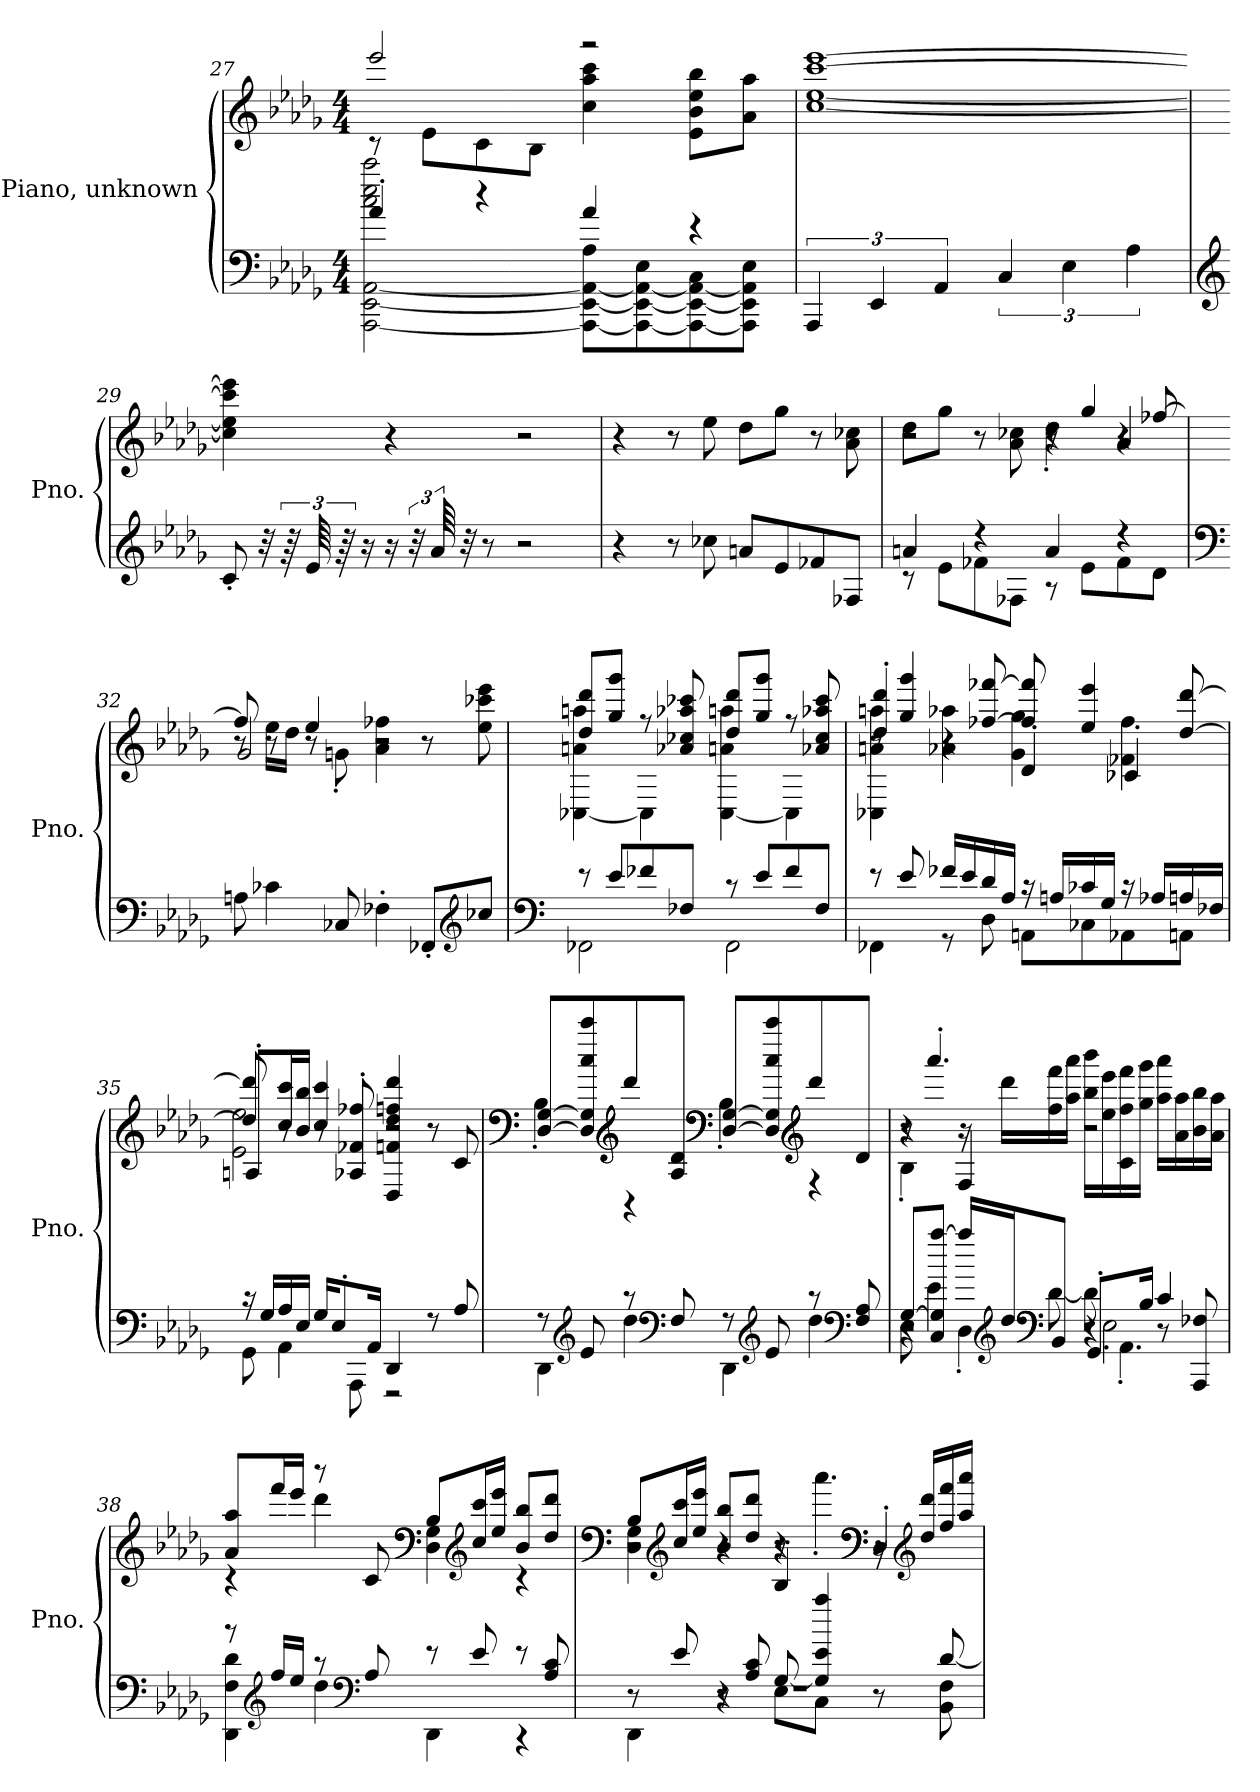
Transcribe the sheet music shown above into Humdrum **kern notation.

**kern	**kern
*part1	*part1
*staff2	*staff1
*I"Piano, unknown	*
*I'Pno.	*
*clefF4	*clefG2
*k[b-e-a-d-g-]	*k[b-e-a-d-g-]
*M4/4	*M4/4
=27	=27
*^	*^
4a-'/	[2AAA-\ [2EE-\ [2AA-\ 2cc\ 2ee-\ 2ccc\	2eee-/	8r
.	.	.	8e-\L
4r	.	.	8c\
.	.	.	8B-\J
4a-/	8AAA-\_ 8EE-\_ 8AA-\_ 8A-\L	2r	4cc\ 4aa-\ 4ccc\
.	8AAA-\_ 8EE-\_ 8AA-\_ 8E-\	.	.
4r	8AAA-\_ 8EE-\_ 8AA-\_ 8C\	.	8e-\ 8b-\ 8ee-\ 8bb-\L
.	8AAA-\] 8EE-\] 8AA-\] 8E-\J	.	8a-\ 8aa-\J
*v	*v	*	*
*	*v	*v
=28	=28
6AAA-/	[1cc [1ee- [1ccc [1eee-
6EE-/	.
6AA-/	.
6C/	.
6E-\	.
6A-\	.
!!LO:LB:g=z
=29	=29
*clefG2	*
8c'/	4cc\] 4ee-\] 4ccc\] 4eee-\]
32r	.
96r	.
96e-/	.
96r	.
16r	.
16r	4r
48r	.
96a-/	.
32r	.
8r	.
2r	2r
=30	=30
4r	4r
8r	8r
8cc-X\	8ee-\
8an/L	8dd-\L
8e-/	8gg-\J
8f-X/	8r
8F-X/J	8a-\ 8cc-X\
=31	=31
*^	*^
*	*	*	*^
4an/	8r	2r	8dd-\L	2r
.	8e-\L	.	8gg-\J	.
4r	8f-X\	.	8r	.
.	8F-X\J	.	8a-\ 8cc-X\	.
4a/	8r	8r	4dd-'\	4r
.	8e-\L	4gg-/	.	.
4r	8f-\	.	4r	4a-/
.	8d-\J	[8ff-X/	.	.
*v	*v	*	*	*
!!LO:LB:g=z	!!	!!
=32	=32	=32	=32
*clefF4	*	*	*
8An\	8ff-/]	8r	2g-/
4c-X\	8r	16ee-\LL	.
.	.	16dd-\JJ	.
.	4ee-/	8r	.
8C-X/	.	8gn'\	.
4F-X'\	2r	4a-\ 4ff-X\	2r
8FF-X'/L	.	8r	.
*clefG2	*	*	*
8cc-X/J	.	8ee-\ 8ccc-X\ 8eee-\	.
*	*v	*v	*v
=33	=33
*clefF4	*
*^	*^
8r	2FF-X\	8dd-/ 8ddd-/L	[4C-X\ 4an\ 4aan\
8e-/L	.	8gg-/ 8ggg-/J	.
8f-X/	.	8r	4C-\]
8F-X/J	.	8a-X/ 8cc-X/ 8aa-X/ 8ccc-X/	.
8r	2FF-\	8dd-/ 8ddd-/L	[4C-\ 4an\ 4aan\
8e-/L	.	8gg-/ 8ggg-/J	.
8f-/	.	8r	4C-\]
8F-/J	.	8a-X/ 8cc-/ 8aa-X/ 8ccc-/	.
!!LO:LB:g=z
=34	=34	=34	=34
*	*	*	*^
8r	4FF-X\	8r	4C-X\ 4an\ 4aan\	4dd-/' 4ddd-/'
8e-/	.	4gg-/ 4ggg-/	.	.
16f-X/LL	8r	.	4a-X\ 4aa-X\	4r
16e-/	.	.	.	.
16d-/	8D-\	[8ff-X/ [8fff-X/	.	.
16A-/JJ	.	.	.	.
16r	8AAn\L	8ff-/] 8fff-/]	4g-\ 4gg-\	4d-'/
16An/LL	.	.	.	.
16c-X/	8C-X\	4ee-/ 4eee-/	.	.
16G-/JJ	.	.	.	.
16r	8AA-X\	.	4f-X\ 4ff-\	4c-X'/
16A-X/LL	.	.	.	.
16An/	8AAn\J	[8dd-/ [8ddd-/	.	.
16F-X/JJ	.	.	.	.
=35	=35	=35	=35	=35
16r	8GG-\	8dd-/] 8ddd-/]	2e-\ 2ee-\	8An'/L
16G-/LL	.	.	.	.
16A-/	4AA-\	8r	.	16cc/ 16ccc/L
16E-/JJ	.	.	.	16b-/ 16bb-/JJ
16G-/KL	.	4cc/ 4ccc/	.	8r
8E-'/	.	.	.	.
.	8AAA-\	.	.	8A-X/' 8f-X/' 8ff-X/'
16AA-/Jk	.	.	.	.
4DD-/	2r	2r	2r	4D-/ 4fn/ 4dd-/ 4ffn/ 4ddd-/
8r	.	.	.	8r
8A-/	.	.	.	8c/
*	*	*v	*v	*v
!!LO:LB:g=z
=36	=36	=36
*	*	*clefF4
*	*	*^
8r	4DD-\	[8D-/ [8G-/L	4B-'\
*clefG2	*	*	*
8e-/	.	8D-/] 8G-/] 8cc/ 8ccc/	.
*	*	*clefG2	*
8r	4dd-\	8ddd-/	4r
*clefF4	*	*	*
8F/	.	8A-/ 8d-/J	.
*	*	*clefF4	*
8r	4DD-\	[8D-/ [8G-/L	4B-'\
*clefG2	*	*	*
8e-/	.	8D-/] 8G-/] 8cc/ 8ccc/	.
*	*	*clefG2	*
8r	4dd-\	8ddd-/	4r
*clefF4	*	*	*
8F/ 8A-/	.	8d-/J	.
!!LO:LB:g=z
=37	=37	=37	=37
*^	*^	*	*^
2r	8E-\	[8G-/L	4r	8r	4B-'\	4r
.	4e-\	8C/ 8G-/] [8aa-/J	.	4.aaa-'/	.	.
.	.	16aa-/LL]	4D-'\	.	16r	4F/
*clefG2	*	*	*	*	*	*
.	.	16dd-/J	.	.	16ddd-\LL	.
*clefF4	*	*	*	*	*	*
.	[8d-\	8BB-/J	.	.	16ff\ 16fff\	.
.	.	.	.	.	16aa-\ 16aaa-\JJ	.
4r	8d-\]	8.GG-'/L	2E-\	2r	16bb-\ 16bbb-\LL	2r
.	.	.	.	.	16ee-\ 16eee-\	.
.	4.AA-'\	.	.	.	16c\ 16ff\ 16fff\	.
.	.	16B-/Jk	.	.	16gg-\ 16ggg-\JJ	.
4c/	.	8r	.	.	16aa-\ 16aaa-\LL	.
.	.	.	.	.	16a-\ 16aa-\	.
.	.	8AAA-/ 8F-X/	.	.	16b-\ 16bb-\	.
.	.	.	.	.	16a-\ 16aa-\JJ	.
*	*v	*v	*v	*	*	*
*	*	*	*v	*v
=38	=38	=38	=38
8r	4DD-\ 4F\ 4d-\	8a-/ 8aa-/L	4r
*clefG2	*	*	*
16ff/LL	.	16fff/L	.
16ee-/JJ	.	16eee-/JJ	.
8r	4dd-\	8r	4ddd-\
*clefF4	*	*	*
8A-/	.	8c/	.
*	*	*clefF4	*
8r	4DD-\	8B-/L	4D-\ 4G-\
*	*	*clefG2	*
8e-/	.	16cc/ 16ccc/L	.
.	.	16ee-/ 16eee-/JJ	.
8r	4r	8b-/ 8bb-/L	4r
8A-/ 8c/	.	8dd-/ 8ddd-/J	.
*v	*v	*	*
*	*v	*v
!!LO:PB:g=z
=39	=39
*	*clefF4
*^	*^
*	*^	*	*^
1r	8r	4DD-\	8B-/L	4D-\ 4G-\	2r
*	*	*	*clefG2	*	*
.	8e-/	.	16cc/ 16ccc/L	.	.
.	.	.	16ee-/ 16eee-/JJ	.	.
.	8r	4r	8b-/ 8bb-/L	4r	.
.	8A-/ 8c/	.	8dd-/ 8ddd-/J	.	.
.	[8G-/	8E-\L	4B-'/	8r	4r
.	4G-/] 4e-/ 4aa-/	8C\J	.	4.aaa-'\	.
*	*	*	*clefF4	*	*
.	.	8r	16r	.	4D-'/
*	*	*	*clefG2	*	*
.	.	.	16dd-/ 16ddd-/LL	.	.
.	[8d-/	8BB-\ 8F\	16ff/ 16fff/	.	.
.	.	.	16aa-/ 16aaa-/JJ	.	.
*v	*v	*v	*	*	*
*	*v	*v	*v
=	=
*-	*-
